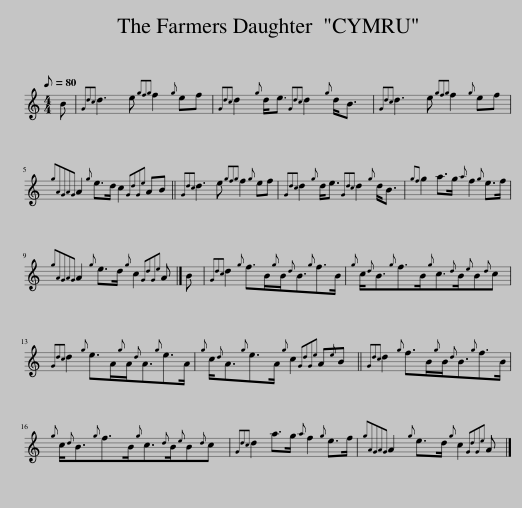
X:1
L:1/8
Q:1/8=80
M:4/4
I:linebreak $
K:C
V:1 treble
V:1
 B |{Gdc} d3 e{gfg} f2{g} ef |{Gdc} d2{g} d<e{Gdc} d2{g} d<B |{Gdc} d3 e{gfg} f2{g} ef |${gAGAG} A2{g} e>d c2{GdGe} AB || %5
{Gdc} d3 e{gfg} f2{g} ef |{Gdc} d2{g} d<e{Gdc} d2{g} d<B |{gf} g2 a>g{a} f2{g} e>f |${gAGAG} A2{g} e>d{g} c2{GdGe} A |] B | %10
{Gdc} d2{g} f>B{g}B/{d}B3/2{g}f>B |{g} c/{d}B3/2{g}f>B{g}c3/2{d}B/{e}B{d}c |${Gdc} d2{g} e>A{g}A/{d}A3/2{g}e>A |{g} c/{d}A3/2{g}e>A{g} c2{GdGe} A{e}B ||{Gdc} d2{g} f>B{g}B/{d}B3/2{g}f>B |$ %15
{g} c/{d}B3/2{g}f>B{g}c3/2{d}B/{e}B{d}c |{Gdc} d2 a>g{a} f2{g} e>f |{gAGAG} A2{g} e>d{g} c2{GdGe} A |] %18
